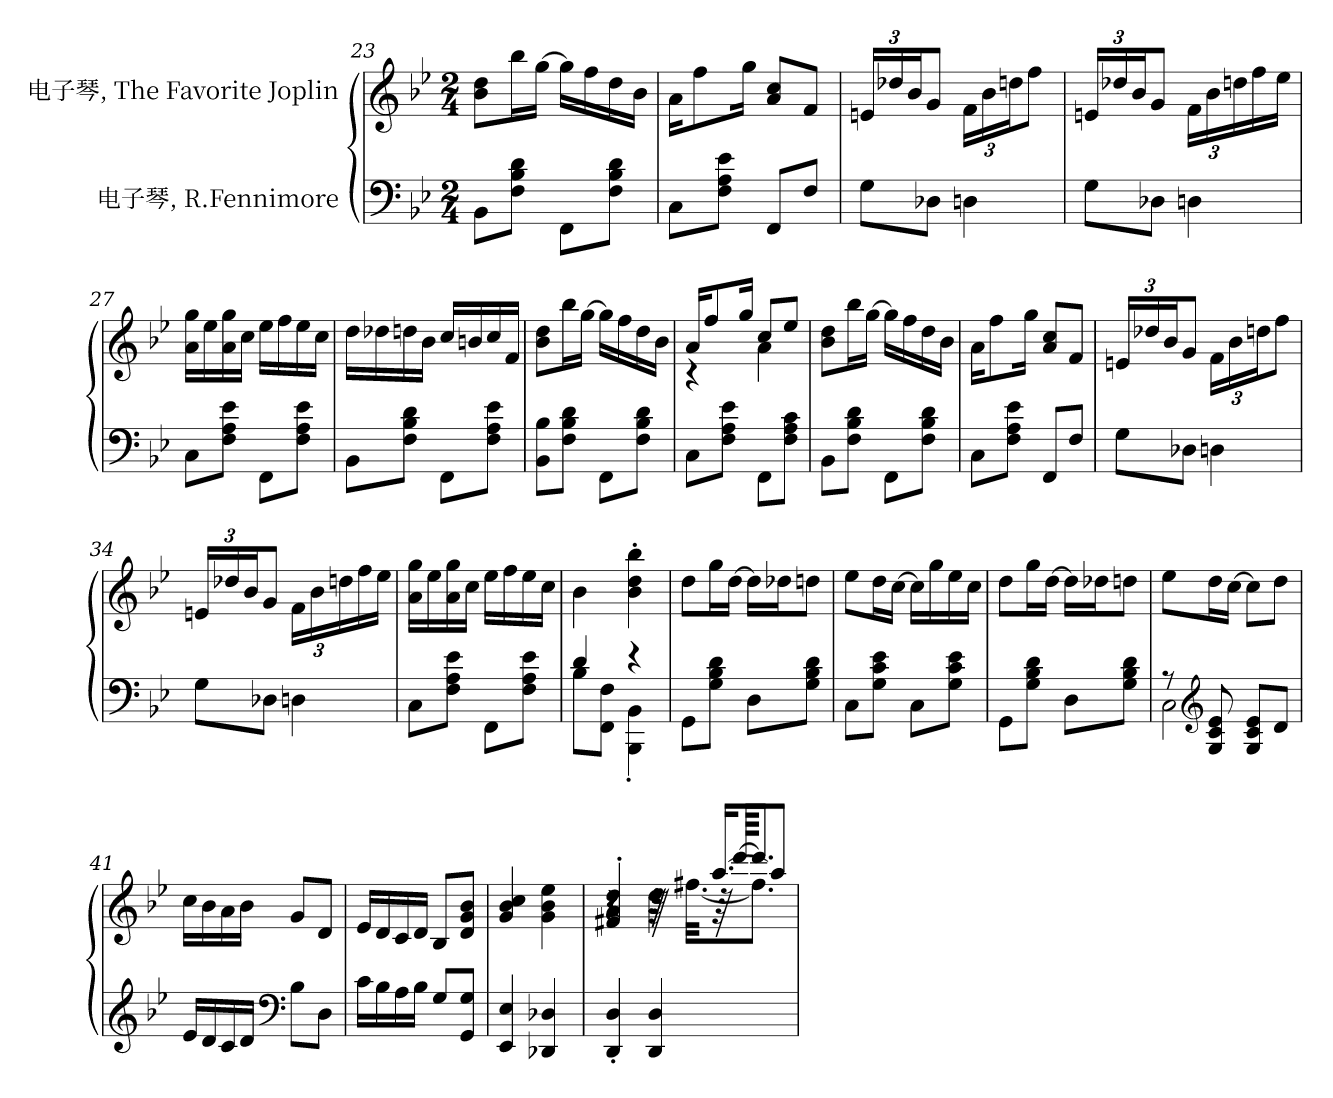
**kern	**kern
*part2	*part1
*staff2	*staff1
*I"电子琴, R.Fennimore	*I"电子琴, The Favorite Joplin
!!LO:LB:g=z
*clefF4	*clefG2
*k[b-e-]	*k[b-e-]
*M2/4	*M2/4
=23	=23
8BB-\L	8b-\ 8dd\L
8F\ 8B-\ 8d\J	16bb-\L
.	[16gg\JJ
8FF\L	16gg\LL]
.	16ff\
8F\ 8B-\ 8d\J	16dd\
.	16b-\JJ
=24	=24
8C\L	16a\KL
.	8ff\
8F\ 8A\ 8e-\J	.
.	16gg\Jk
8FF/L	8a/ 8cc/L
8F/J	8f/J
=25	=25
*	*Xbrackettup
8G\L	24en/LL
.	24dd-X/
.	24b-/J
8D-X\J	8g/J
4Dn\	24f\LL
.	24b-\
.	24ddn\J
.	8ff\J
=26	=26
8G\L	24en/LL
.	24dd-X/
.	24b-/J
8D-X\J	8g/J
4Dn\	24f\LL
.	24b-\
.	24ddn\
.	16ff\
.	16ee-\JJ
!!LO:PB:g=z
=27	=27
8C\L	16a\ 16gg\LL
.	16ee-\
8F\ 8A\ 8e-\J	16a\ 16gg\
.	16cc\JJ
8FF\L	16ee-\LL
.	16ff\
8F\ 8A\ 8e-\J	16ee-\
.	16cc\JJ
=28	=28
8BB-\L	16dd\LL
.	16dd-X\
8F\ 8B-\ 8d\J	16ddn\
.	16b-\JJ
8FF\L	16cc/LL
.	16bn/
8F\ 8A\ 8e-\J	16cc/
.	16f/JJ
=29	=29
8BB-\ 8B-\L	8b-\ 8dd\L
8F\ 8B-\ 8d\J	16bb-\L
.	[16gg\JJ
8FF\L	16gg\LL]
.	16ff\
8F\ 8B-\ 8d\J	16dd\
.	16b-\JJ
=30	=30
*	*^
8C\L	16a/KL	4r
.	8ff/	.
8F\ 8A\ 8e-\J	.	.
.	16gg/Jk	.
8FF\L	8cc/L	4a\
8F\ 8A\ 8c\J	8ee-/J	.
*	*v	*v
=31	=31
8BB-\L	8b-\ 8dd\L
8F\ 8B-\ 8d\J	16bb-\L
.	[16gg\JJ
8FF\L	16gg\LL]
.	16ff\
8F\ 8B-\ 8d\J	16dd\
.	16b-\JJ
!!LO:LB:g=z
=32	=32
8C\L	16a\KL
.	8ff\
8F\ 8A\ 8e-\J	.
.	16gg\Jk
8FF/L	8a/ 8cc/L
8F/J	8f/J
=33	=33
8G\L	24en/LL
.	24dd-X/
.	24b-/J
8D-X\J	8g/J
4Dn\	24f\LL
.	24b-\
.	24ddn\J
.	8ff\J
=34	=34
8G\L	24en/LL
.	24dd-X/
.	24b-/J
8D-X\J	8g/J
4Dn\	24f\LL
.	24b-\
.	24ddn\
.	16ff\
.	16ee-\JJ
=35	=35
8C\L	16a\ 16gg\LL
.	16ee-\
8F\ 8A\ 8e-\J	16a\ 16gg\
.	16cc\JJ
8FF\L	16ee-\LL
.	16ff\
8F\ 8A\ 8e-\J	16ee-\
.	16cc\JJ
=36	=36
*^	*
4d/	8B-\L	4b-\
.	8FF\ 8F\J	.
4r	4BBB-\' 4BB-\'	4b-\' 4dd\' 4bb-\'
*v	*v	*
!!LO:LB:g=z
=37	=37
8GG\L	8dd\L
8G\ 8B-\ 8d\J	16gg\L
.	[16dd\JJ
8D\L	16dd\LL]
.	16dd-X\J
8G\ 8B-\ 8d\J	8ddn\J
=38	=38
8C\L	8ee-\L
8G\ 8c\ 8e-\J	16dd\L
.	[16cc\JJ
8C\L	16cc\LL]
.	16gg\
8G\ 8c\ 8e-\J	16ee-\
.	16cc\JJ
=39	=39
8GG\L	8dd\L
8G\ 8B-\ 8d\J	16gg\L
.	[16dd\JJ
8D\L	16dd\LL]
.	16dd-X\J
8G\ 8B-\ 8d\J	8ddn\J
=40	=40
*^	*
8r	2C\	8ee-\L
*clefG2	*	*
8G/ 8c/ 8e-/	.	16dd\L
.	.	[16cc\JJ
8G/ 8c/ 8e-/L	.	8cc\L]
8d/J	.	8dd\J
*v	*v	*
=41	=41
16e-/LL	16cc\LL
16d/	16b-\
16c/	16a\
16d/JJ	16b-\JJ
*clefF4	*
8B-\L	8g/L
8D\J	8d/J
!!LO:LB:g=z
=42	=42
16c\LL	16e-/LL
16B-\	16d/
16A\	16c/
16B-\JJ	16d/JJ
8G/L	8B-/L
8GG/ 8G/J	8d/ 8g/ 8b-/J
=43	=43
4EE-/ 4E-/	4g/ 4b-/ 4cc/
4DD-X/ 4D-X/	4g\ 4b-\ 4ee-\
=44	=44
*	*^
*	*	*^
*	*	*	*^
4DD/' 4D/'	4r	4r	4f#X/' 4a/' 4dd/'	4r
4DD/ 4D/	32r	64r	32r	4dd\
.	.	[32.ff#X\KKL	.	.
.	[16.aa/KL	.	64r	.
.	.	.	[64ddd/KKKL	.
.	.	8.ff#\J]	8.ddd/J]	.
.	8aa/J]	.	.	.
*	*v	*v	*v	*v
=	=
*-	*-
